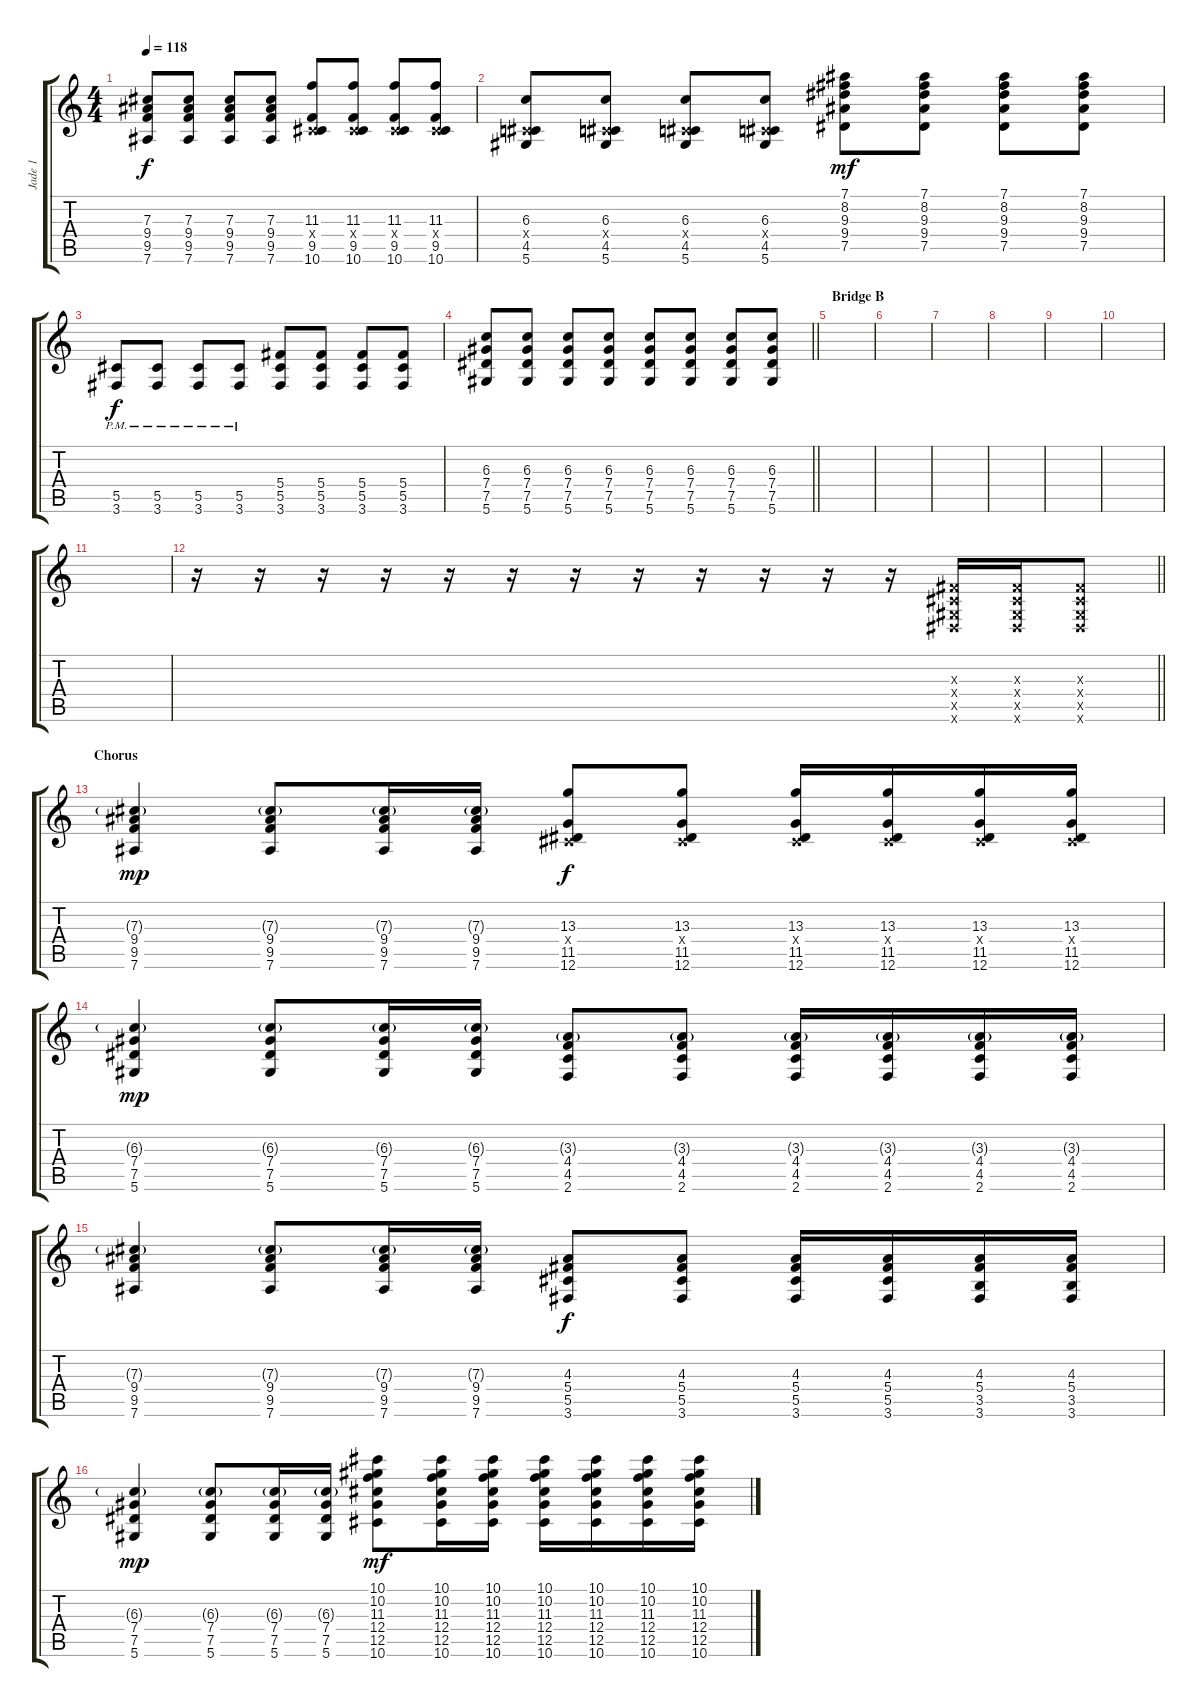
\track ("Jade 1" "Jade 1") {instrument overdrivenguitar}
\staff {score tabs}
\tuning (Eb4 Bb3 Gb3 Db3 Ab2 Eb2) {hide}
\ts (4 4)
\tempo 118
\clef g2
\ks c
(7.3 9.4 9.5 7.6).8{dy f} (7.3 9.4 9.5 7.6).8 (7.3 9.4 9.5 7.6).8 (7.3 9.4 9.5 7.6).8 (11.3 0.4{x} 9.5 10.6).8 (11.3 0.4{x} 9.5 10.6).8 (11.3 0.4{x} 9.5 10.6).8 (11.3 0.4{x} 9.5 10.6).8 |
(6.3 0.4{x} 4.5 5.6).8 (6.3 0.4{x} 4.5 5.6).8 (6.3 0.4{x} 4.5 5.6).8 (6.3 0.4{x} 4.5 5.6).8 (7.1 8.2 9.3 9.4 7.5).8{dy mf} (7.1 8.2 9.3 9.4 7.5).8 (7.1 8.2 9.3 9.4 7.5).8 (7.1 8.2 9.3 9.4 7.5).8 |
(5.5{pm} 3.6{pm}).8{dy f} (5.5{pm} 3.6{pm}).8 (5.5{pm} 3.6{pm}).8 (5.5{pm} 3.6{pm}).8 (5.4 5.5 3.6).8 (5.4 5.5 3.6).8 (5.4 5.5 3.6).8 (5.4 5.5 3.6).8 |
\barLineRight lightlight
(6.3 7.4 7.5 5.6).8 (6.3 7.4 7.5 5.6).8 (6.3 7.4 7.5 5.6).8 (6.3 7.4 7.5 5.6).8 (6.3 7.4 7.5 5.6).8 (6.3 7.4 7.5 5.6).8 (6.3 7.4 7.5 5.6).8 (6.3 7.4 7.5 5.6).8 |
\section ("" "Bridge B")
|
|
|
|
|
|
|
\barLineRight lightlight
r.16 r.16 r.16 r.16 r.16 r.16 r.16 r.16 r.16 r.16 r.16 r.16 (0.3{x} 0.4{x} 0.5{x} 0.6{x}).16 (0.3{x} 0.4{x} 0.5{x} 0.6{x}).16 (0.3{x} 0.4{x} 0.5{x} 0.6{x}).8 |
\section ("" "Chorus")
(7.3{g} 9.4 9.5 7.6).4{dy mp} (7.3{g} 9.4 9.5 7.6).8 (7.3{g} 9.4 9.5 7.6).16 (7.3{g} 9.4 9.5 7.6).16 (13.3 0.4{x} 11.5 12.6).8{dy f} (13.3 0.4{x} 11.5 12.6).8 (13.3 0.4{x} 11.5 12.6).16 (13.3 0.4{x} 11.5 12.6).16 (13.3 0.4{x} 11.5 12.6).16 (13.3 0.4{x} 11.5 12.6).16 |
(6.3{g} 7.4 7.5 5.6).4{dy mp} (6.3{g} 7.4 7.5 5.6).8 (6.3{g} 7.4 7.5 5.6).16 (6.3{g} 7.4 7.5 5.6).16 (3.3{g} 4.4 4.5 2.6).8 (3.3{g} 4.4 4.5 2.6).8 (3.3{g} 4.4 4.5 2.6).16 (3.3{g} 4.4 4.5 2.6).16 (3.3{g} 4.4 4.5 2.6).16 (3.3{g} 4.4 4.5 2.6).16 |
(7.3{g} 9.4 9.5 7.6).4 (7.3{g} 9.4 9.5 7.6).8 (7.3{g} 9.4 9.5 7.6).16 (7.3{g} 9.4 9.5 7.6).16 (4.3 5.4 5.5 3.6).8{dy f} (4.3 5.4 5.5 3.6).8 (4.3 5.4 5.5 3.6).16 (4.3 5.4 5.5 3.6).16 (4.3 5.4 3.5 3.6).16 (4.3 5.4 3.5 3.6).16 |
(6.3{g} 7.4 7.5 5.6).4{dy mp} (6.3{g} 7.4 7.5 5.6).8 (6.3{g} 7.4 7.5 5.6).16 (6.3{g} 7.4 7.5 5.6).16 (10.1 10.2 11.3 12.4 12.5 10.6).8{dy mf} (10.1 10.2 11.3 12.4 12.5 10.6).16 (10.1 10.2 11.3 12.4 12.5 10.6).16 (10.1 10.2 11.3 12.4 12.5 10.6).16 (10.1 10.2 11.3 12.4 12.5 10.6).16 (10.1 10.2 11.3 12.4 12.5 10.6).16 (10.1 10.2 11.3 12.4 12.5 10.6).16
